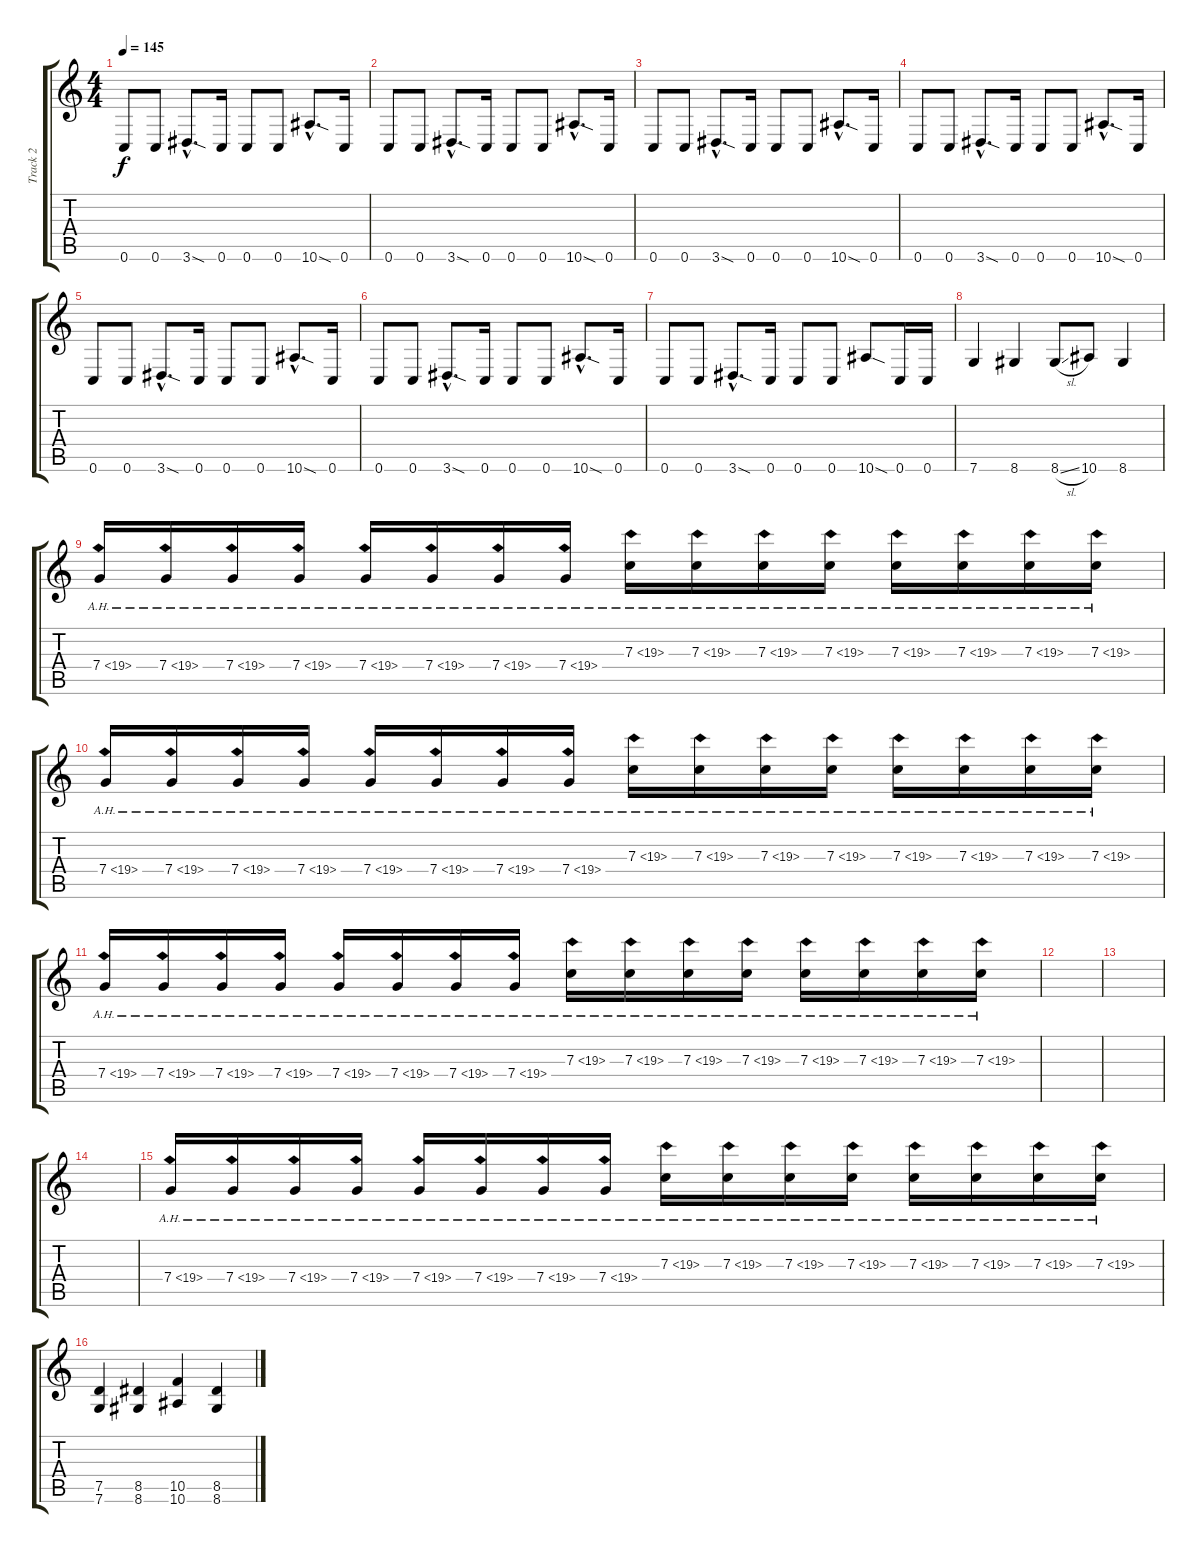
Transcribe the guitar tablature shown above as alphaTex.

\track ("Track 2" "Track 2") {instrument overdrivenguitar}
\staff {score tabs}
\tuning (D4 A3 F3 C3 G2 C2) {hide}
\ts (4 4)
\tempo 145
\clef g2
\ks c
0.6.8{dy f instrument overdrivenguitar} 0.6.8 3.6{sod hac}.8{d} 0.6.16 0.6.8 0.6.8 10.6{sod hac}.8{d} 0.6.16 |
0.6.8 0.6.8 3.6{sod hac}.8{d} 0.6.16 0.6.8 0.6.8 10.6{sod hac}.8{d} 0.6.16 |
0.6.8 0.6.8 3.6{sod hac}.8{d} 0.6.16 0.6.8 0.6.8 10.6{sod hac}.8{d} 0.6.16 |
0.6.8 0.6.8 3.6{sod hac}.8{d} 0.6.16 0.6.8 0.6.8 10.6{sod hac}.8{d} 0.6.16 |
0.6.8 0.6.8 3.6{sod hac}.8{d} 0.6.16 0.6.8 0.6.8 10.6{sod hac}.8{d} 0.6.16 |
0.6.8 0.6.8 3.6{sod hac}.8{d} 0.6.16 0.6.8 0.6.8 10.6{sod hac}.8{d} 0.6.16 |
0.6.8 0.6.8 3.6{sod hac}.8{d} 0.6.16 0.6.8 0.6.8 10.6{sod}.8 0.6.16 0.6.16 |
7.6.4 8.6.4 8.6{sl}.8 10.6.8 8.6.4 |
7.4{ah 12}.16 7.4{ah 12}.16 7.4{ah 12}.16 7.4{ah 12}.16 7.4{ah 12}.16 7.4{ah 12}.16 7.4{ah 12}.16 7.4{ah 12}.16 7.3{ah 12}.16 7.3{ah 12}.16 7.3{ah 12}.16 7.3{ah 12}.16 7.3{ah 12}.16 7.3{ah 12}.16 7.3{ah 12}.16 7.3{ah 12}.16 |
7.4{ah 12}.16 7.4{ah 12}.16 7.4{ah 12}.16 7.4{ah 12}.16 7.4{ah 12}.16 7.4{ah 12}.16 7.4{ah 12}.16 7.4{ah 12}.16 7.3{ah 12}.16 7.3{ah 12}.16 7.3{ah 12}.16 7.3{ah 12}.16 7.3{ah 12}.16 7.3{ah 12}.16 7.3{ah 12}.16 7.3{ah 12}.16 |
7.4{ah 12}.16 7.4{ah 12}.16 7.4{ah 12}.16 7.4{ah 12}.16 7.4{ah 12}.16 7.4{ah 12}.16 7.4{ah 12}.16 7.4{ah 12}.16 7.3{ah 12}.16 7.3{ah 12}.16 7.3{ah 12}.16 7.3{ah 12}.16 7.3{ah 12}.16 7.3{ah 12}.16 7.3{ah 12}.16 7.3{ah 12}.16 |
|
|
|
7.4{ah 12}.16 7.4{ah 12}.16 7.4{ah 12}.16 7.4{ah 12}.16 7.4{ah 12}.16 7.4{ah 12}.16 7.4{ah 12}.16 7.4{ah 12}.16 7.3{ah 12}.16 7.3{ah 12}.16 7.3{ah 12}.16 7.3{ah 12}.16 7.3{ah 12}.16 7.3{ah 12}.16 7.3{ah 12}.16 7.3{ah 12}.16 |
(7.5 7.6).4{volume 16 instrument distortionguitar} (8.5 8.6).4 (10.5 10.6).4 (8.5 8.6).4
